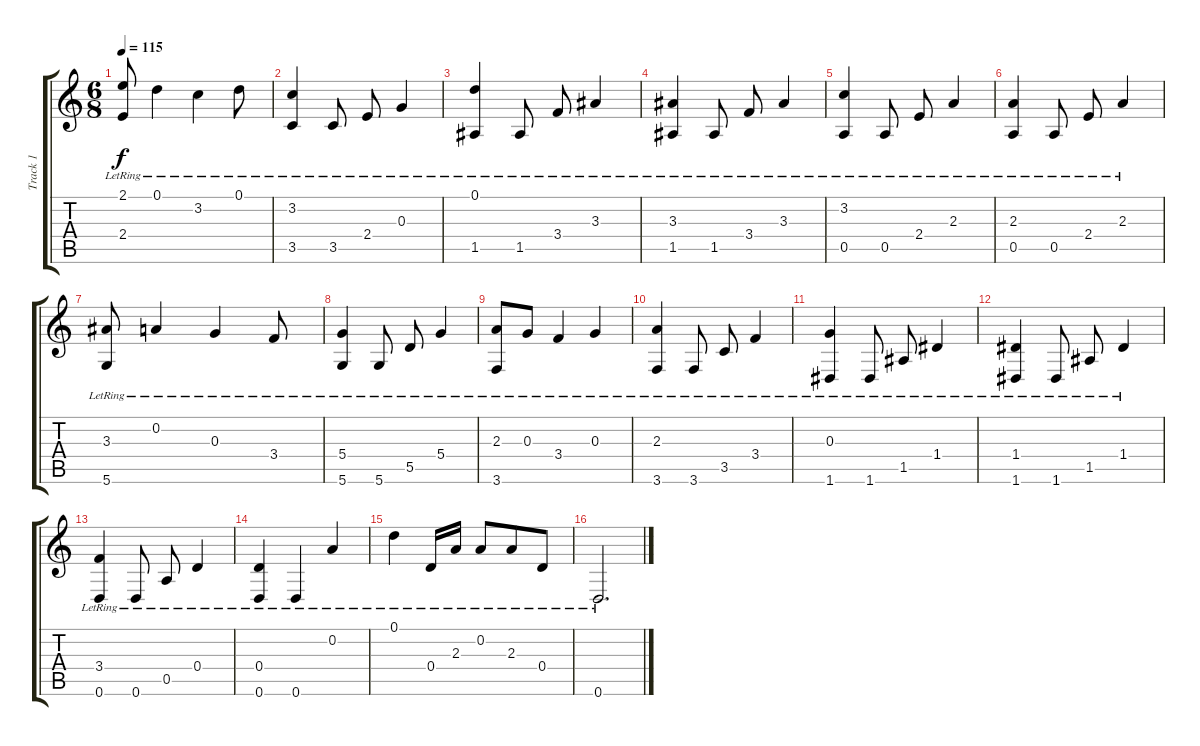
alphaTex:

\track ("Track 1" "Track 1") {instrument acousticguitarnylon}
\staff {score tabs}
\tuning (D4 A3 G3 D3 A2 D2) {hide}
\ts (6 8)
\tempo 115
\clef g2
\ks c
(2.1{lr} 2.4{lr}).8{dy f} 0.1{lr}.4 3.2{lr}.4 0.1{lr}.8 |
(3.2{lr} 3.5{lr}).4 3.5{lr}.8 2.4{lr}.8 0.3{lr}.4 |
(0.1{lr} 1.5{lr}).4 1.5{lr}.8 3.4{lr}.8 3.3{lr}.4 |
(3.3{lr} 1.5{lr}).4 1.5{lr}.8 3.4{lr}.8 3.3{lr}.4 |
(3.2{lr} 0.5{lr}).4 0.5{lr}.8 2.4{lr}.8 2.3{lr}.4 |
(2.3{lr} 0.5{lr}).4 0.5{lr}.8 2.4{lr}.8 2.3{lr}.4 |
(3.3{lr} 5.6{lr}).8 0.2{lr}.4 0.3{lr}.4 3.4{lr}.8 |
(5.4{lr} 5.6{lr}).4 5.6{lr}.8 5.5{lr}.8 5.4{lr}.4 |
(2.3{lr} 3.6{lr}).8 0.3{lr}.8 3.4{lr}.4 0.3{lr}.4 |
(2.3{lr} 3.6{lr}).4 3.6{lr}.8 3.5{lr}.8 3.4{lr}.4 |
(0.3{lr} 1.6{lr}).4 1.6{lr}.8 1.5{lr}.8 1.4{lr}.4 |
(1.4{lr} 1.6{lr}).4 1.6{lr}.8 1.5{lr}.8 1.4{lr}.4 |
(3.4{lr} 0.6{lr}).4 0.6{lr}.8 0.5{lr}.8 0.4{lr}.4 |
(0.4{lr} 0.6{lr}).4 0.6{lr}.4 0.2{lr}.4 |
0.1{lr}.4 0.4{lr}.16 2.3{lr}.16 0.2{lr}.8 2.3{lr}.8 0.4{lr}.8 |
0.6{lr}.2{d}
